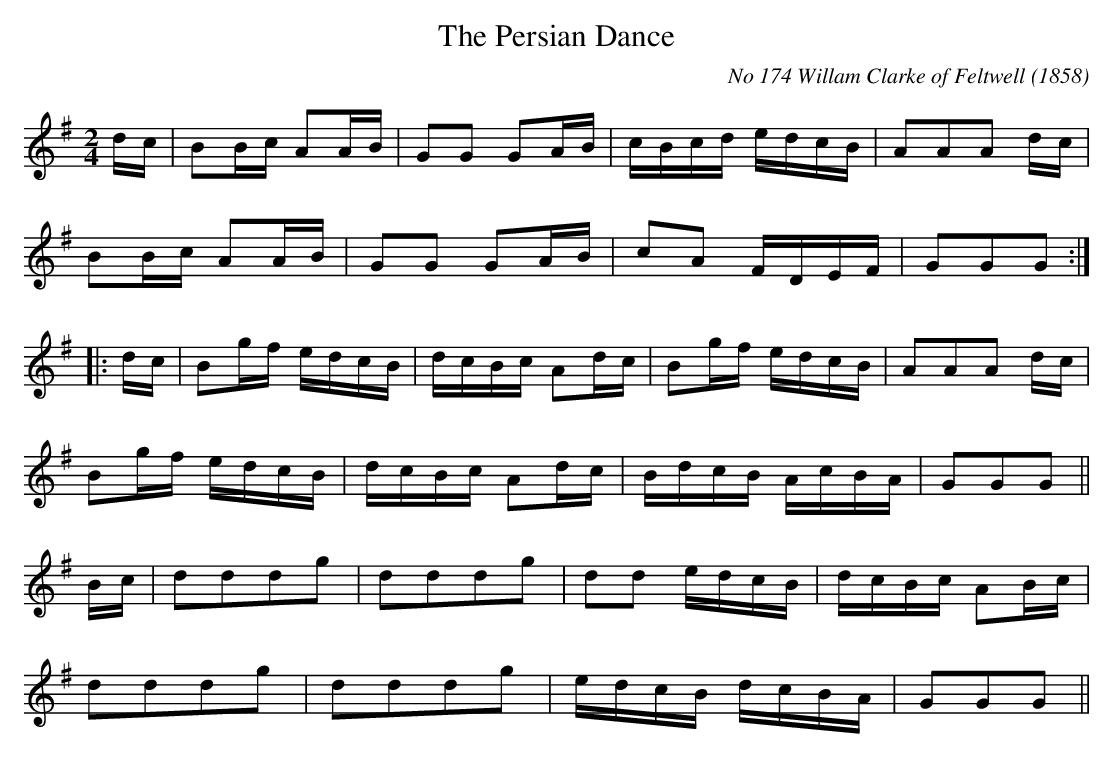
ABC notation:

X:1
T:The Persian Dance
O:No 174 Willam Clarke of Feltwell (1858)
M:2/4
L:1/16
K:G
dc|B2Bc A2AB|G2G2 G2AB|cBcd edcB|A2A2A2 dc|
B2Bc A2AB|G2G2 G2AB|c2A2 FDEF|G2G2G2:|
|:dc|B2gf edcB|dcBc A2dc|B2gf edcB|A2A2A2 dc|
B2gf edcB|dcBc A2dc|BdcB AcBA|G2G2G2||
Bc|d2d2d2g2|d2d2d2g2|d2d2 edcB|dcBc A2Bc|
d2d2d2g2|d2d2d2g2|edcB dcBA|G2G2G2||
